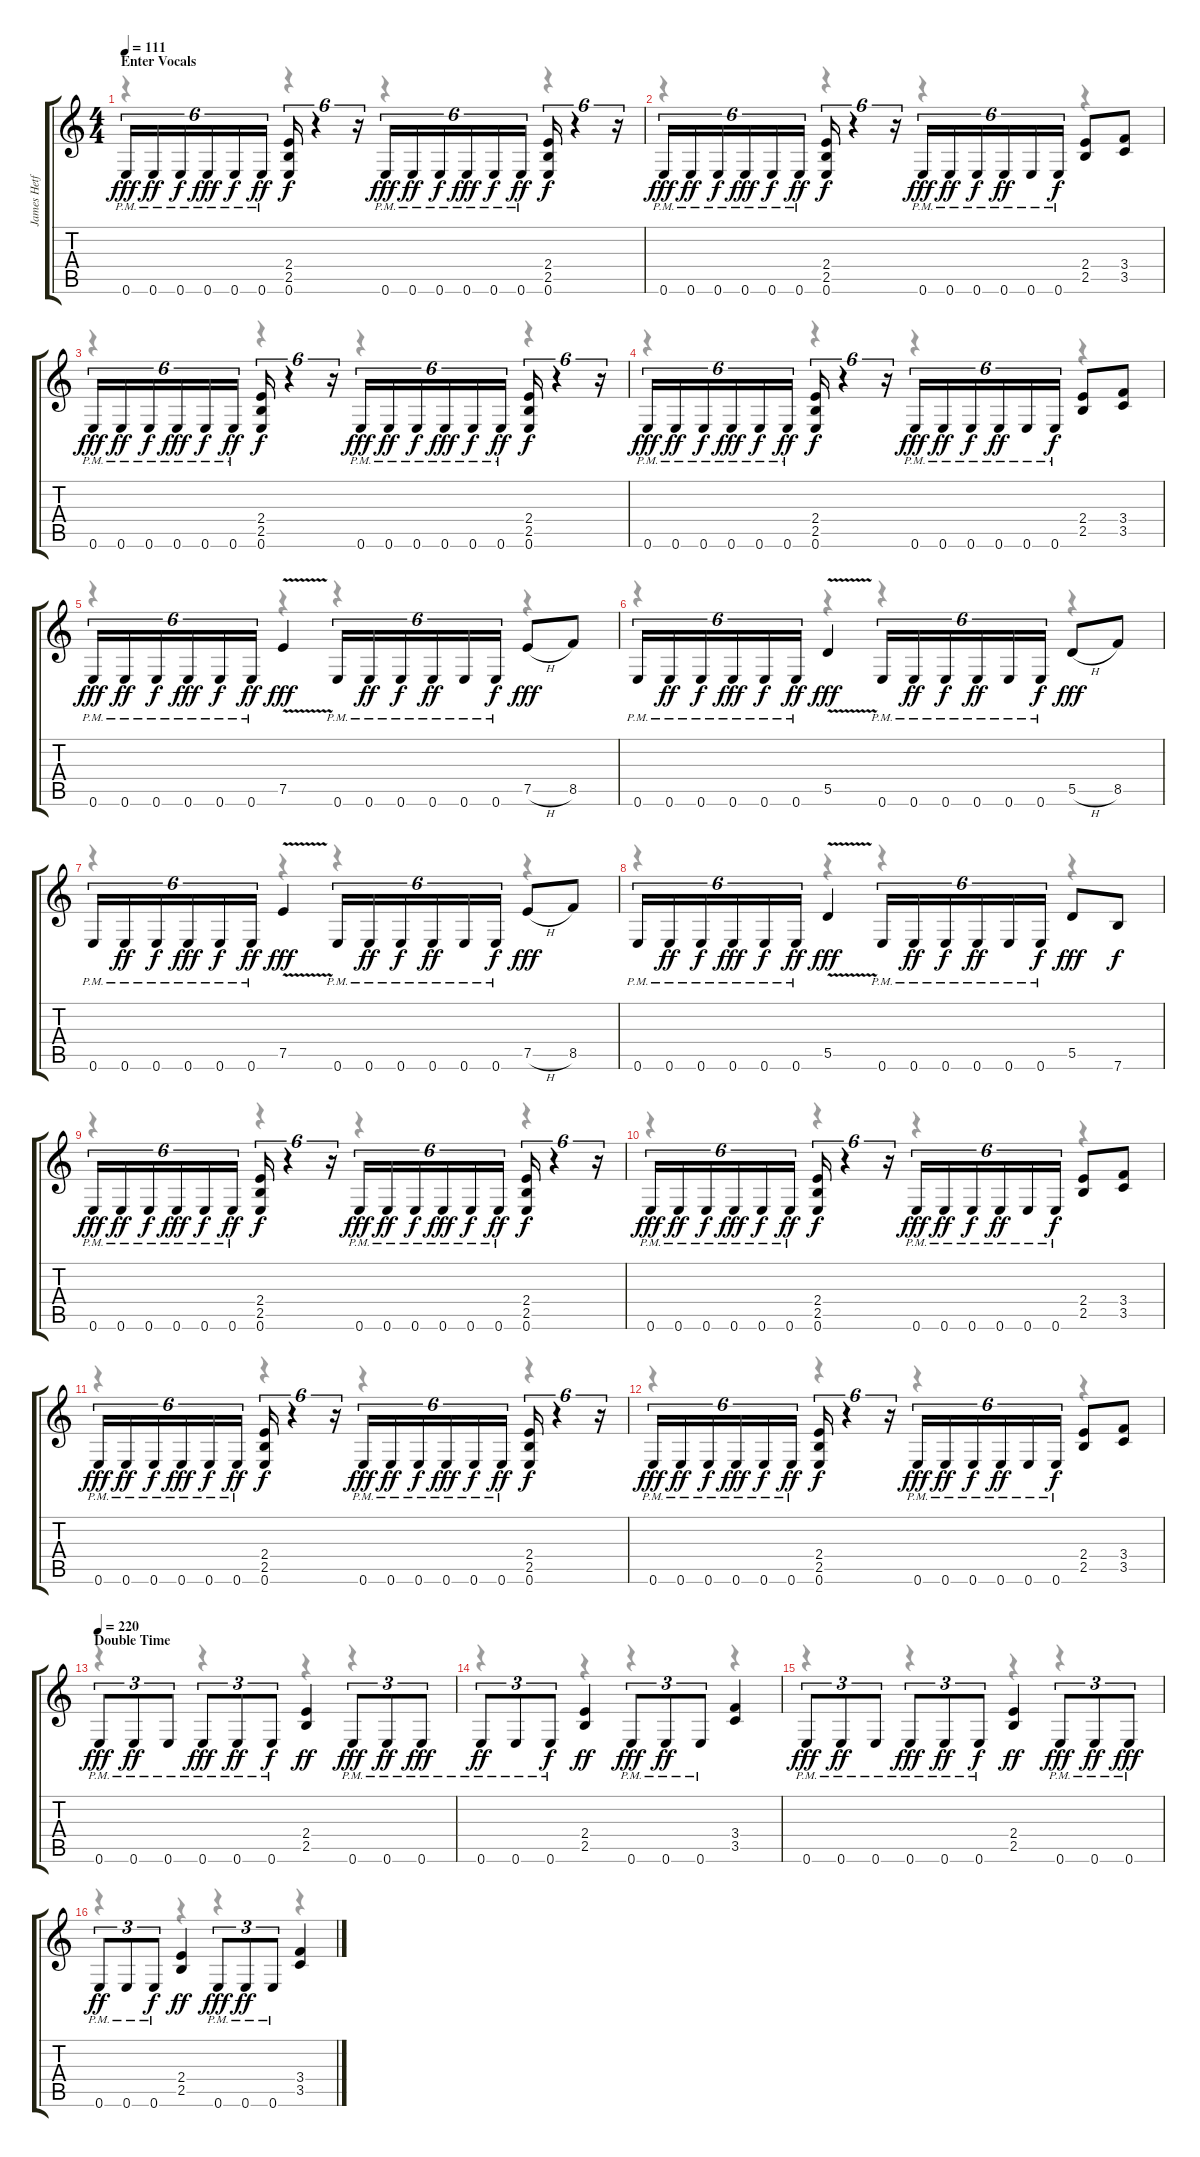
\track ("James Hetfield (Rhythm Distortion)" "James Hetf") {instrument distortionguitar}
\staff {score tabs}
\tuning (E4 B3 G3 D3 A2 E2) {hide}
\voice
\ts (4 4)
\section ("" "Enter Vocals")
\tempo 111
\clef g2
\ks c
0.6{pm}.16{tu (6 4) dy fff} 0.6{pm}.16{tu (6 4) dy ff} 0.6{pm}.16{tu (6 4) dy f} 0.6{pm}.16{tu (6 4) dy fff} 0.6{pm}.16{tu (6 4) dy f} 0.6{pm}.16{tu (6 4) dy ff} (2.4 2.5 0.6).16{tu (6 4) dy f} r.4{tu (6 4)} r.16{tu (6 4)} 0.6{pm}.16{tu (6 4) dy fff} 0.6{pm}.16{tu (6 4) dy ff} 0.6{pm}.16{tu (6 4) dy f} 0.6{pm}.16{tu (6 4) dy fff} 0.6{pm}.16{tu (6 4) dy f} 0.6{pm}.16{tu (6 4) dy ff} (2.4 2.5 0.6).16{tu (6 4) dy f} r.4{tu (6 4)} r.16{tu (6 4)} |
0.6{pm}.16{tu (6 4) dy fff} 0.6{pm}.16{tu (6 4) dy ff} 0.6{pm}.16{tu (6 4) dy f} 0.6{pm}.16{tu (6 4) dy fff} 0.6{pm}.16{tu (6 4) dy f} 0.6{pm}.16{tu (6 4) dy ff} (2.4 2.5 0.6).16{tu (6 4) dy f} r.4{tu (6 4)} r.16{tu (6 4)} 0.6{pm}.16{tu (6 4) dy fff} 0.6{pm}.16{tu (6 4) dy ff} 0.6{pm}.16{tu (6 4) dy f} 0.6{pm}.16{tu (6 4) dy ff} 0.6{pm}.16{tu (6 4)} 0.6{pm}.16{tu (6 4) dy f} (2.4 2.5).8 (3.4 3.5).8 |
0.6{pm}.16{tu (6 4) dy fff} 0.6{pm}.16{tu (6 4) dy ff} 0.6{pm}.16{tu (6 4) dy f} 0.6{pm}.16{tu (6 4) dy fff} 0.6{pm}.16{tu (6 4) dy f} 0.6{pm}.16{tu (6 4) dy ff} (2.4 2.5 0.6).16{tu (6 4) dy f} r.4{tu (6 4)} r.16{tu (6 4)} 0.6{pm}.16{tu (6 4) dy fff} 0.6{pm}.16{tu (6 4) dy ff} 0.6{pm}.16{tu (6 4) dy f} 0.6{pm}.16{tu (6 4) dy fff} 0.6{pm}.16{tu (6 4) dy f} 0.6{pm}.16{tu (6 4) dy ff} (2.4 2.5 0.6).16{tu (6 4) dy f} r.4{tu (6 4)} r.16{tu (6 4)} |
0.6{pm}.16{tu (6 4) dy fff} 0.6{pm}.16{tu (6 4) dy ff} 0.6{pm}.16{tu (6 4) dy f} 0.6{pm}.16{tu (6 4) dy fff} 0.6{pm}.16{tu (6 4) dy f} 0.6{pm}.16{tu (6 4) dy ff} (2.4 2.5 0.6).16{tu (6 4) dy f} r.4{tu (6 4)} r.16{tu (6 4)} 0.6{pm}.16{tu (6 4) dy fff} 0.6{pm}.16{tu (6 4) dy ff} 0.6{pm}.16{tu (6 4) dy f} 0.6{pm}.16{tu (6 4) dy ff} 0.6{pm}.16{tu (6 4)} 0.6{pm}.16{tu (6 4) dy f} (2.4 2.5).8 (3.4 3.5).8 |
0.6{pm}.16{tu (6 4) dy fff} 0.6{pm}.16{tu (6 4) dy ff} 0.6{pm}.16{tu (6 4) dy f} 0.6{pm}.16{tu (6 4) dy fff} 0.6{pm}.16{tu (6 4) dy f} 0.6{pm}.16{tu (6 4) dy ff} 7.5{v}.4{dy fff} 0.6{pm}.16{tu (6 4)} 0.6{pm}.16{tu (6 4) dy ff} 0.6{pm}.16{tu (6 4) dy f} 0.6{pm}.16{tu (6 4) dy ff} 0.6{pm}.16{tu (6 4)} 0.6{pm}.16{tu (6 4) dy f} 7.5{h}.8{dy fff} 8.5.8 |
0.6{pm}.16{tu (6 4)} 0.6{pm}.16{tu (6 4) dy ff} 0.6{pm}.16{tu (6 4) dy f} 0.6{pm}.16{tu (6 4) dy fff} 0.6{pm}.16{tu (6 4) dy f} 0.6{pm}.16{tu (6 4) dy ff} 5.5{v}.4{dy fff} 0.6{pm}.16{tu (6 4)} 0.6{pm}.16{tu (6 4) dy ff} 0.6{pm}.16{tu (6 4) dy f} 0.6{pm}.16{tu (6 4) dy ff} 0.6{pm}.16{tu (6 4)} 0.6{pm}.16{tu (6 4) dy f} 5.5{h}.8{dy fff} 8.5.8 |
0.6{pm}.16{tu (6 4)} 0.6{pm}.16{tu (6 4) dy ff} 0.6{pm}.16{tu (6 4) dy f} 0.6{pm}.16{tu (6 4) dy fff} 0.6{pm}.16{tu (6 4) dy f} 0.6{pm}.16{tu (6 4) dy ff} 7.5{v}.4{dy fff} 0.6{pm}.16{tu (6 4)} 0.6{pm}.16{tu (6 4) dy ff} 0.6{pm}.16{tu (6 4) dy f} 0.6{pm}.16{tu (6 4) dy ff} 0.6{pm}.16{tu (6 4)} 0.6{pm}.16{tu (6 4) dy f} 7.5{h}.8{dy fff} 8.5.8 |
0.6{pm}.16{tu (6 4)} 0.6{pm}.16{tu (6 4) dy ff} 0.6{pm}.16{tu (6 4) dy f} 0.6{pm}.16{tu (6 4) dy fff} 0.6{pm}.16{tu (6 4) dy f} 0.6{pm}.16{tu (6 4) dy ff} 5.5{v}.4{dy fff} 0.6{pm}.16{tu (6 4)} 0.6{pm}.16{tu (6 4) dy ff} 0.6{pm}.16{tu (6 4) dy f} 0.6{pm}.16{tu (6 4) dy ff} 0.6{pm}.16{tu (6 4)} 0.6{pm}.16{tu (6 4) dy f} 5.5.8{dy fff} 7.6.8{dy f} |
0.6{pm}.16{tu (6 4) dy fff} 0.6{pm}.16{tu (6 4) dy ff} 0.6{pm}.16{tu (6 4) dy f} 0.6{pm}.16{tu (6 4) dy fff} 0.6{pm}.16{tu (6 4) dy f} 0.6{pm}.16{tu (6 4) dy ff} (2.4 2.5 0.6).16{tu (6 4) dy f} r.4{tu (6 4)} r.16{tu (6 4)} 0.6{pm}.16{tu (6 4) dy fff} 0.6{pm}.16{tu (6 4) dy ff} 0.6{pm}.16{tu (6 4) dy f} 0.6{pm}.16{tu (6 4) dy fff} 0.6{pm}.16{tu (6 4) dy f} 0.6{pm}.16{tu (6 4) dy ff} (2.4 2.5 0.6).16{tu (6 4) dy f} r.4{tu (6 4)} r.16{tu (6 4)} |
0.6{pm}.16{tu (6 4) dy fff} 0.6{pm}.16{tu (6 4) dy ff} 0.6{pm}.16{tu (6 4) dy f} 0.6{pm}.16{tu (6 4) dy fff} 0.6{pm}.16{tu (6 4) dy f} 0.6{pm}.16{tu (6 4) dy ff} (2.4 2.5 0.6).16{tu (6 4) dy f} r.4{tu (6 4)} r.16{tu (6 4)} 0.6{pm}.16{tu (6 4) dy fff} 0.6{pm}.16{tu (6 4) dy ff} 0.6{pm}.16{tu (6 4) dy f} 0.6{pm}.16{tu (6 4) dy ff} 0.6{pm}.16{tu (6 4)} 0.6{pm}.16{tu (6 4) dy f} (2.4 2.5).8 (3.4 3.5).8 |
0.6{pm}.16{tu (6 4) dy fff} 0.6{pm}.16{tu (6 4) dy ff} 0.6{pm}.16{tu (6 4) dy f} 0.6{pm}.16{tu (6 4) dy fff} 0.6{pm}.16{tu (6 4) dy f} 0.6{pm}.16{tu (6 4) dy ff} (2.4 2.5 0.6).16{tu (6 4) dy f} r.4{tu (6 4)} r.16{tu (6 4)} 0.6{pm}.16{tu (6 4) dy fff} 0.6{pm}.16{tu (6 4) dy ff} 0.6{pm}.16{tu (6 4) dy f} 0.6{pm}.16{tu (6 4) dy fff} 0.6{pm}.16{tu (6 4) dy f} 0.6{pm}.16{tu (6 4) dy ff} (2.4 2.5 0.6).16{tu (6 4) dy f} r.4{tu (6 4)} r.16{tu (6 4)} |
0.6{pm}.16{tu (6 4) dy fff} 0.6{pm}.16{tu (6 4) dy ff} 0.6{pm}.16{tu (6 4) dy f} 0.6{pm}.16{tu (6 4) dy fff} 0.6{pm}.16{tu (6 4) dy f} 0.6{pm}.16{tu (6 4) dy ff} (2.4 2.5 0.6).16{tu (6 4) dy f} r.4{tu (6 4)} r.16{tu (6 4)} 0.6{pm}.16{tu (6 4) dy fff} 0.6{pm}.16{tu (6 4) dy ff} 0.6{pm}.16{tu (6 4) dy f} 0.6{pm}.16{tu (6 4) dy ff} 0.6{pm}.16{tu (6 4)} 0.6{pm}.16{tu (6 4) dy f} (2.4 2.5).8 (3.4 3.5).8 |
\section ("" "Double Time")
\tempo 220
0.6{pm}.8{tu (3 2) dy fff} 0.6{pm}.8{tu (3 2) dy ff} 0.6{pm}.8{tu (3 2)} 0.6{pm}.8{tu (3 2) dy fff} 0.6{pm}.8{tu (3 2) dy ff} 0.6{pm}.8{tu (3 2) dy f} (2.4 2.5).4{dy ff} 0.6{pm}.8{tu (3 2) dy fff} 0.6{pm}.8{tu (3 2) dy ff} 0.6{pm}.8{tu (3 2) dy fff} |
0.6{pm}.8{tu (3 2) dy ff} 0.6{pm}.8{tu (3 2)} 0.6{pm}.8{tu (3 2) dy f} (2.4 2.5).4{dy ff} 0.6{pm}.8{tu (3 2) dy fff} 0.6{pm}.8{tu (3 2) dy ff} 0.6{pm}.8{tu (3 2)} (3.4 3.5).4 |
0.6{pm}.8{tu (3 2) dy fff} 0.6{pm}.8{tu (3 2) dy ff} 0.6{pm}.8{tu (3 2)} 0.6{pm}.8{tu (3 2) dy fff} 0.6{pm}.8{tu (3 2) dy ff} 0.6{pm}.8{tu (3 2) dy f} (2.4 2.5).4{dy ff} 0.6{pm}.8{tu (3 2) dy fff} 0.6{pm}.8{tu (3 2) dy ff} 0.6{pm}.8{tu (3 2) dy fff} |
0.6{pm}.8{tu (3 2) dy ff} 0.6{pm}.8{tu (3 2)} 0.6{pm}.8{tu (3 2) dy f} (2.4 2.5).4{dy ff} 0.6{pm}.8{tu (3 2) dy fff} 0.6{pm}.8{tu (3 2) dy ff} 0.6{pm}.8{tu (3 2)} (3.4 3.5).4
\voice
\clef g2
\ottava regular
\simile none
\ks c
r.4{dy f} r.4 r.4 r.4 |
r.4 r.4 r.4 r.4 |
r.4 r.4 r.4 r.4 |
r.4 r.4 r.4 r.4 |
r.4 r.4 r.4 r.4 |
r.4 r.4 r.4 r.4 |
r.4 r.4 r.4 r.4 |
r.4 r.4 r.4 r.4 |
r.4 r.4 r.4 r.4 |
r.4 r.4 r.4 r.4 |
r.4 r.4 r.4 r.4 |
r.4 r.4 r.4 r.4 |
r.4 r.4 r.4 r.4 |
r.4 r.4 r.4 r.4 |
r.4 r.4 r.4 r.4 |
r.4 r.4 r.4 r.4
